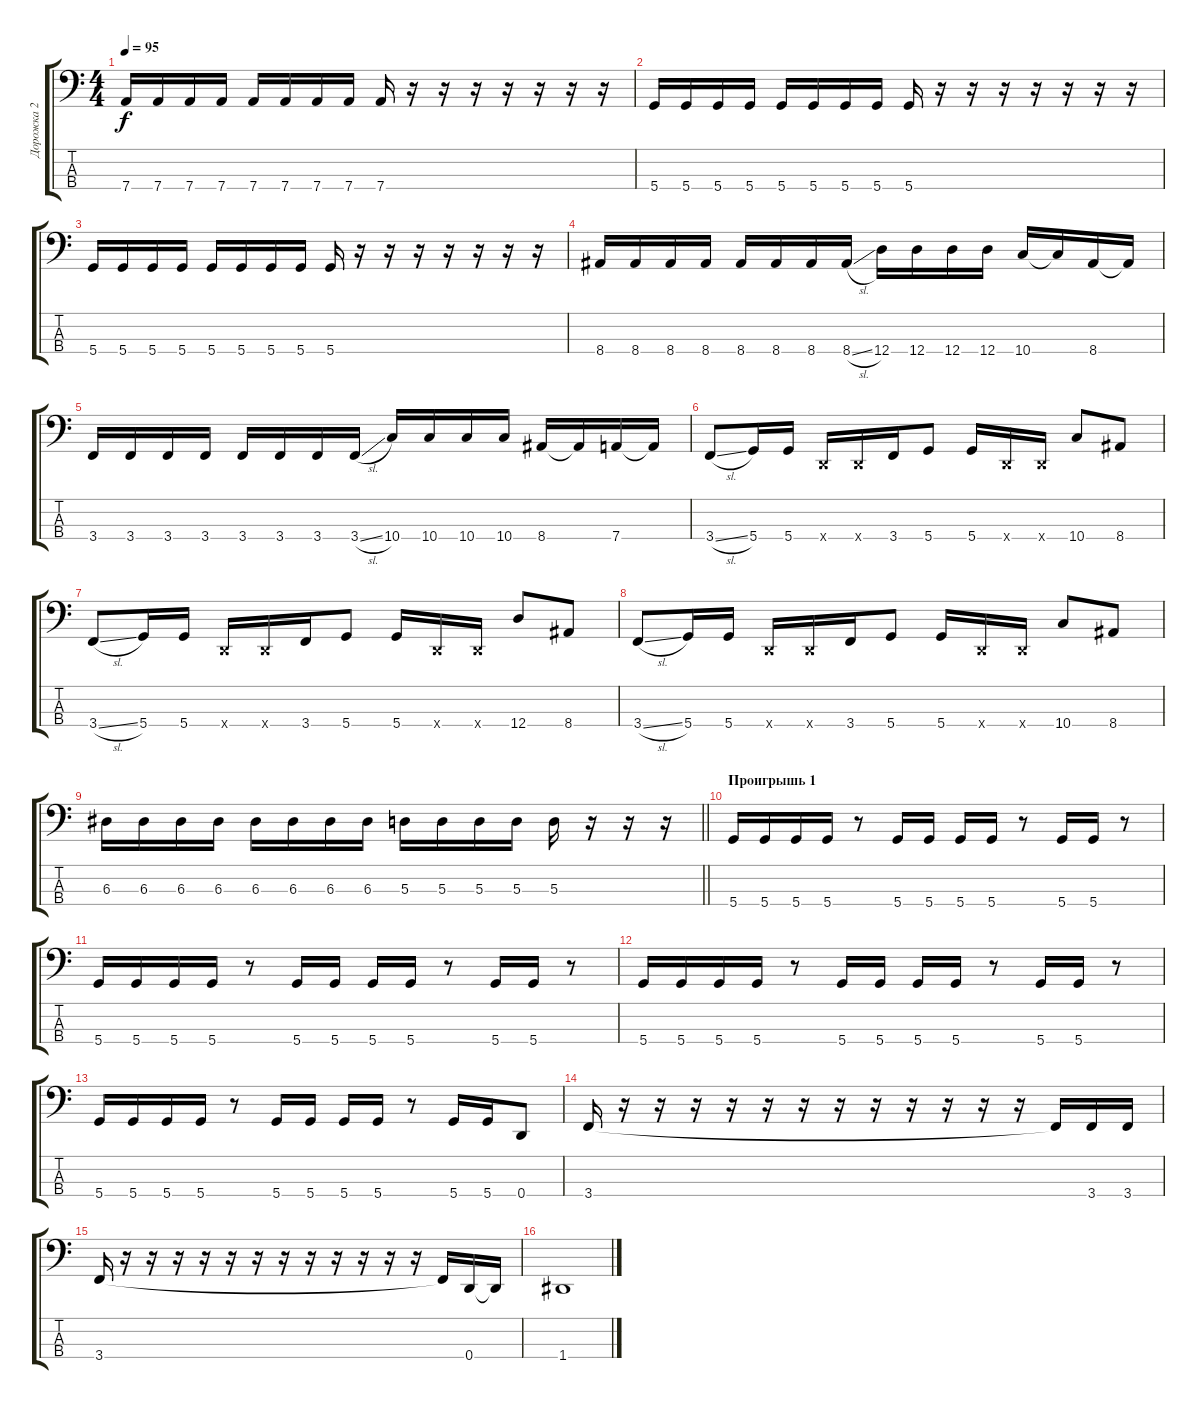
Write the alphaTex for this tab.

\track ("Дорожка 2" "Дорожка 2") {instrument slapbass1}
\staff {score tabs}
\tuning (G2 D2 A1 D1) {hide}
\ts (4 4)
\tempo 95
\clef f4
\ks c
7.4.16{dy f} 7.4.16 7.4.16 7.4.16 7.4.16 7.4.16 7.4.16 7.4.16 7.4.16 r.16 r.16 r.16 r.16 r.16 r.16 r.16 |
5.4.16 5.4.16 5.4.16 5.4.16 5.4.16 5.4.16 5.4.16 5.4.16 5.4.16 r.16 r.16 r.16 r.16 r.16 r.16 r.16 |
5.4.16 5.4.16 5.4.16 5.4.16 5.4.16 5.4.16 5.4.16 5.4.16 5.4.16 r.16 r.16 r.16 r.16 r.16 r.16 r.16 |
8.4.16 8.4.16 8.4.16 8.4.16 8.4.16 8.4.16 8.4.16 8.4{sl}.16 12.4.16 12.4.16 12.4.16 12.4.16 10.4.16 10.4{t}.16 8.4.16 8.4{t}.16 |
3.4.16 3.4.16 3.4.16 3.4.16 3.4.16 3.4.16 3.4.16 3.4{sl}.16 10.4.16 10.4.16 10.4.16 10.4.16 8.4.16 8.4{t}.16 7.4.16 7.4{t}.16 |
3.4{sl}.8 5.4.16 5.4.16 0.4{x}.16 0.4{x}.16 3.4.16 5.4.8 5.4.16 0.4{x}.16 0.4{x}.16 10.4.8 8.4.8 |
3.4{sl}.8 5.4.16 5.4.16 0.4{x}.16 0.4{x}.16 3.4.16 5.4.8 5.4.16 0.4{x}.16 0.4{x}.16 12.4.8 8.4.8 |
3.4{sl}.8 5.4.16 5.4.16 0.4{x}.16 0.4{x}.16 3.4.16 5.4.8 5.4.16 0.4{x}.16 0.4{x}.16 10.4.8 8.4.8 |
\barLineRight lightlight
6.3.16 6.3.16 6.3.16 6.3.16 6.3.16 6.3.16 6.3.16 6.3.16 5.3.16 5.3.16 5.3.16 5.3.16 5.3.16 r.16 r.16 r.16 |
\section ("" "Проигрышь 1")
5.4.16 5.4.16 5.4.16 5.4.16 r.8 5.4.16 5.4.16 5.4.16 5.4.16 r.8 5.4.16 5.4.16 r.8 |
5.4.16 5.4.16 5.4.16 5.4.16 r.8 5.4.16 5.4.16 5.4.16 5.4.16 r.8 5.4.16 5.4.16 r.8 |
5.4.16 5.4.16 5.4.16 5.4.16 r.8 5.4.16 5.4.16 5.4.16 5.4.16 r.8 5.4.16 5.4.16 r.8 |
5.4.16 5.4.16 5.4.16 5.4.16 r.8 5.4.16 5.4.16 5.4.16 5.4.16 r.8 5.4.16 5.4.16 0.4.8 |
3.4.16 r.16 r.16 r.16 r.16 r.16 r.16 r.16 r.16 r.16 r.16 r.16 r.16 3.4{t}.16 3.4.16 3.4.16 |
3.4.16 r.16 r.16 r.16 r.16 r.16 r.16 r.16 r.16 r.16 r.16 r.16 r.16 3.4{t}.16 0.4.16 0.4{t}.16 |
1.4.1
